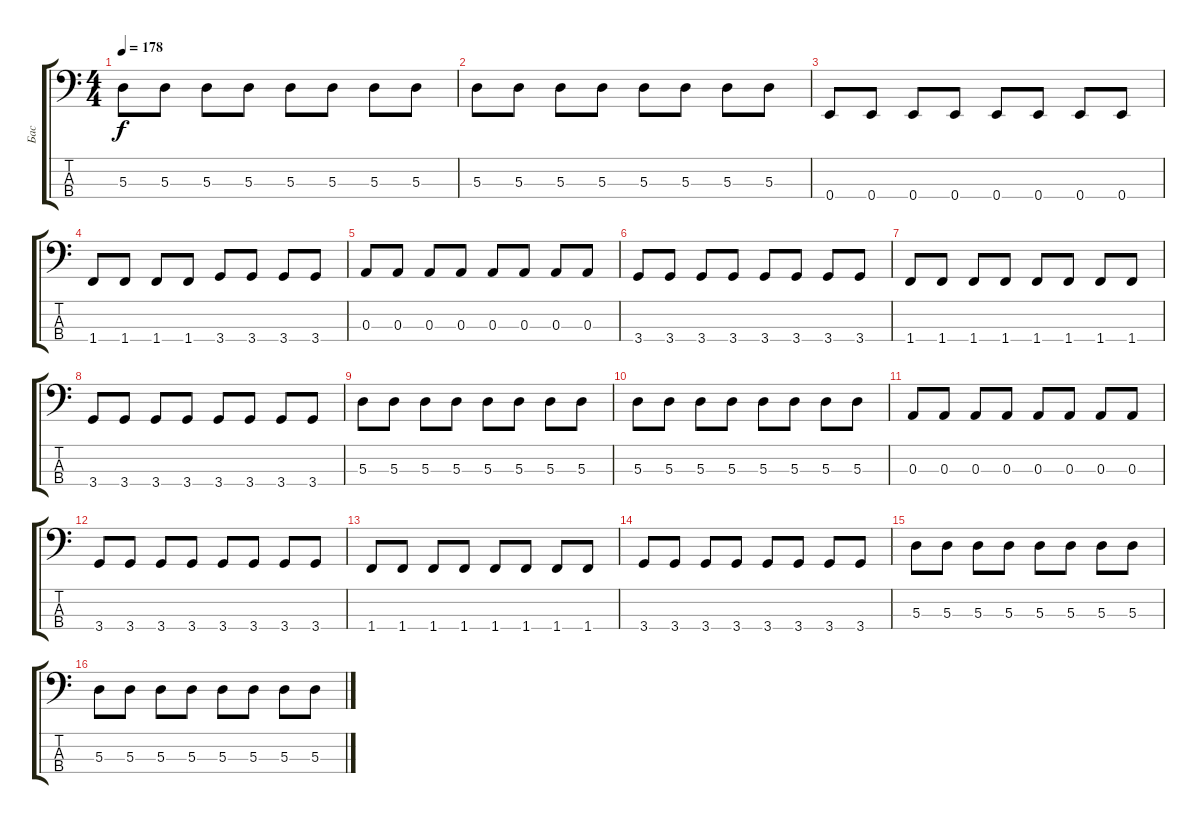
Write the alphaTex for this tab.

\track ("Бас" "Бас") {instrument electricbasspick}
\staff {score tabs}
\tuning (G2 D2 A1 E1) {hide}
\ts (4 4)
\tempo 178
\clef f4
\ks c
5.3.8{dy f} 5.3.8 5.3.8 5.3.8 5.3.8 5.3.8 5.3.8 5.3.8 |
5.3.8 5.3.8 5.3.8 5.3.8 5.3.8 5.3.8 5.3.8 5.3.8 |
0.4.8 0.4.8 0.4.8 0.4.8 0.4.8 0.4.8 0.4.8 0.4.8 |
1.4.8 1.4.8 1.4.8 1.4.8 3.4.8 3.4.8 3.4.8 3.4.8 |
0.3.8 0.3.8 0.3.8 0.3.8 0.3.8 0.3.8 0.3.8 0.3.8 |
3.4.8 3.4.8 3.4.8 3.4.8 3.4.8 3.4.8 3.4.8 3.4.8 |
1.4.8 1.4.8 1.4.8 1.4.8 1.4.8 1.4.8 1.4.8 1.4.8 |
3.4.8 3.4.8 3.4.8 3.4.8 3.4.8 3.4.8 3.4.8 3.4.8 |
5.3.8 5.3.8 5.3.8 5.3.8 5.3.8 5.3.8 5.3.8 5.3.8 |
5.3.8 5.3.8 5.3.8 5.3.8 5.3.8 5.3.8 5.3.8 5.3.8 |
0.3.8 0.3.8 0.3.8 0.3.8 0.3.8 0.3.8 0.3.8 0.3.8 |
3.4.8 3.4.8 3.4.8 3.4.8 3.4.8 3.4.8 3.4.8 3.4.8 |
1.4.8 1.4.8 1.4.8 1.4.8 1.4.8 1.4.8 1.4.8 1.4.8 |
3.4.8 3.4.8 3.4.8 3.4.8 3.4.8 3.4.8 3.4.8 3.4.8 |
5.3.8 5.3.8 5.3.8 5.3.8 5.3.8 5.3.8 5.3.8 5.3.8 |
5.3.8 5.3.8 5.3.8 5.3.8 5.3.8 5.3.8 5.3.8 5.3.8
